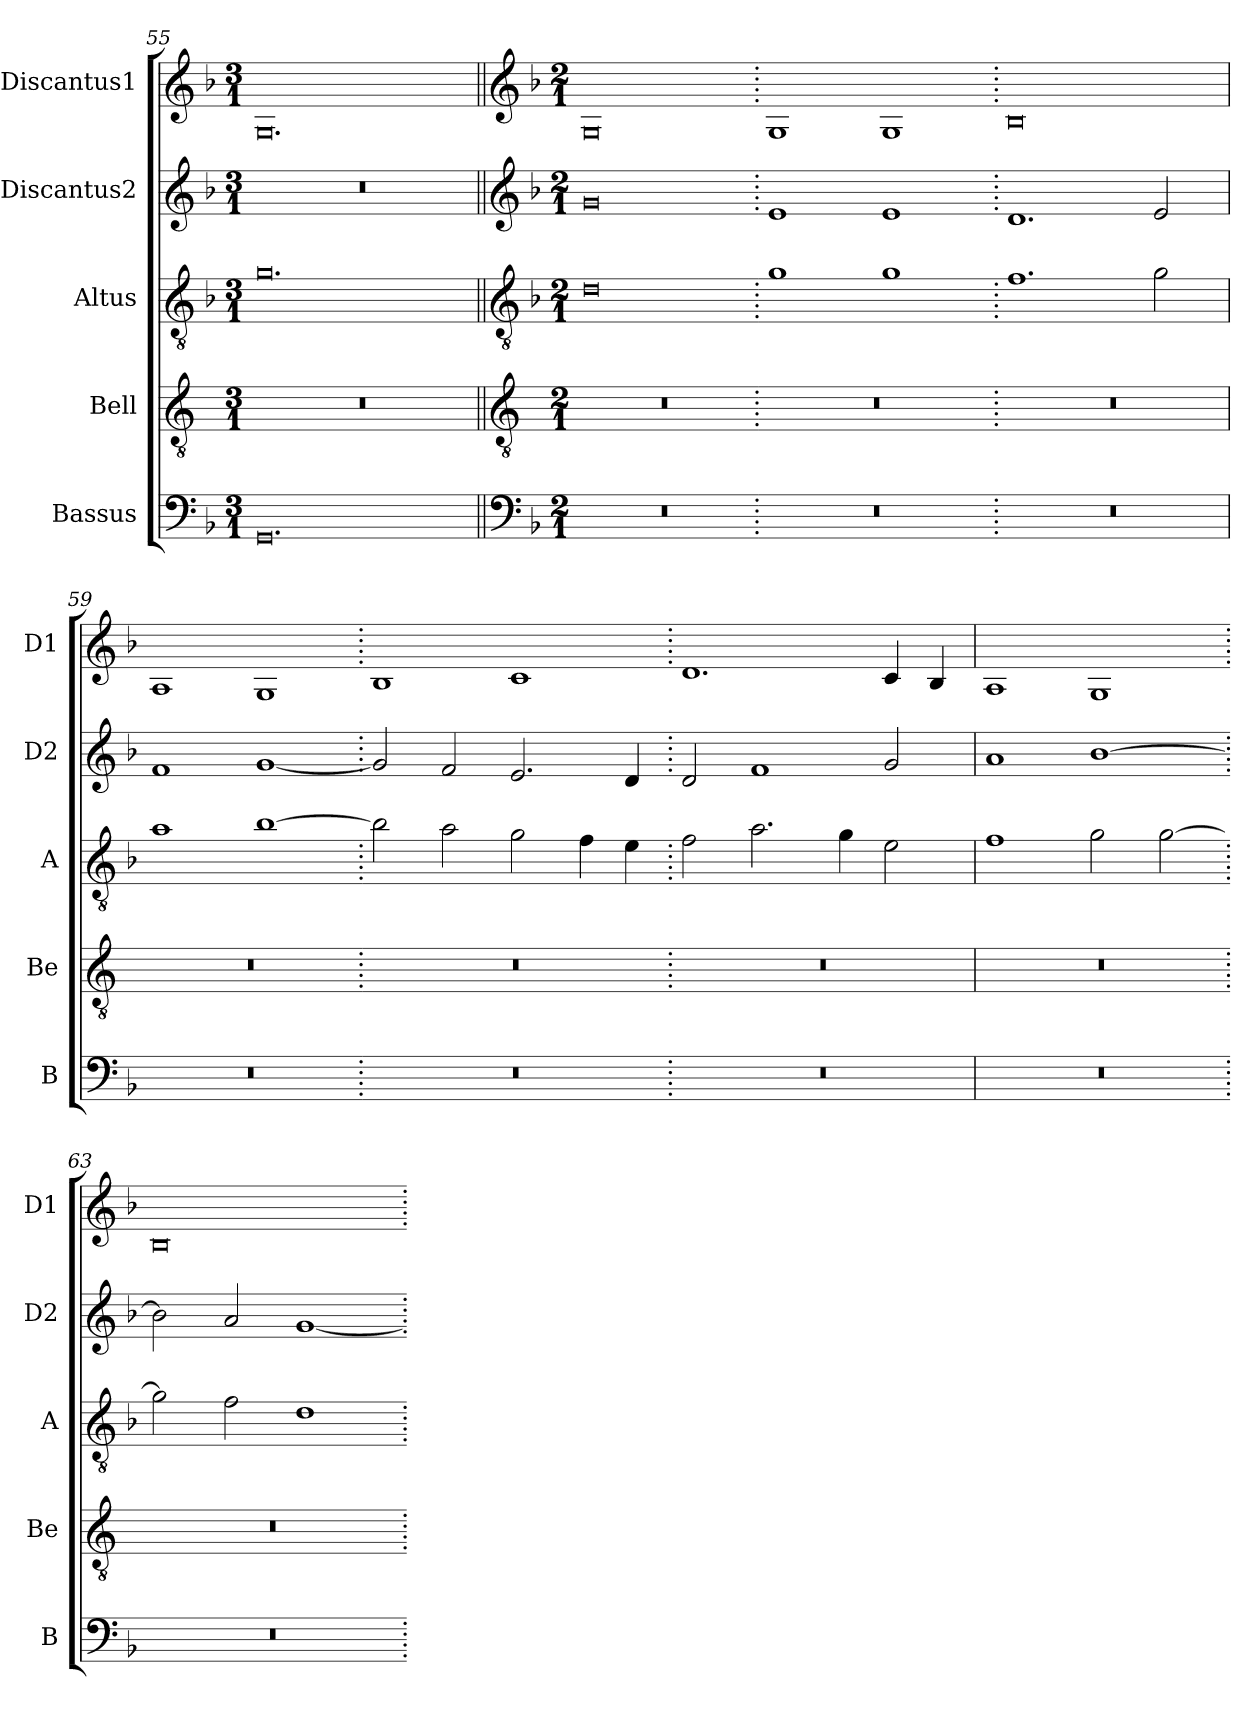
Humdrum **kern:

**kern	**kern	**kern	**kern	**kern
*part5	*part4	*part3	*part2	*part1
*staff5	*staff4	*staff3	*staff2	*staff1
*I"Bassus	*I"Bell	*I"Altus	*I"Discantus2	*I"Discantus1
*I'B	*I'Be	*I'A	*I'D2	*I'D1
*clefF4	*clefGv2	*clefGv2	*clefG2	*clefG2
*k[b-]	*k[]	*k[b-]	*k[b-]	*k[b-]
*M3/1	*M3/1	*M3/1	*M3/1	*M3/1
=55	=55	=55	=55	=55
0.GG	0.r	0.g	0.r	0.G
!!LO:LB:g=z
=56||	=56||	=56||	=56||	=56||
*clefF4	*clefGv2	*clefGv2	*clefG2	*clefG2
*k[b-]	*k[]	*k[b-]	*k[b-]	*k[b-]
*M2/1	*M2/1	*M2/1	*M2/1	*M2/1
0r	0r	0d	0g	0G
=57.	=57.	=57.	=57.	=57.
0r	0r	1g	1e	1G
.	.	1g	1e	1G
=58.	=58.	=58.	=58.	=58.
0r	0r	1.f	1.d	0B-
.	.	2g	2e	.
=59	=59	=59	=59	=59
0r	0r	1a	1f	1A
.	.	[1b-	[1g	1G
=60.	=60.	=60.	=60.	=60.
0r	0r	2b-]	2g]	1B-
.	.	2a	2f	.
.	.	2g	2.e	1c
.	.	4f	.	.
.	.	4e	4d	.
=61.	=61.	=61.	=61.	=61.
0r	0r	2f	2d	1.d
.	.	2.a	1f	.
.	.	4g	.	.
.	.	2e	2g	4c
.	.	.	.	4B-
=62	=62	=62	=62	=62
0r	0r	1f	1a	1A
.	.	2g	[1b-	1G
.	.	[2g	.	.
=63.	=63.	=63.	=63.	=63.
0r	0r	2g]	2b-]	0B-
.	.	2f	2a	.
.	.	1d	[1g	.
=.	=.	=.	=.	=.
*-	*-	*-	*-	*-
